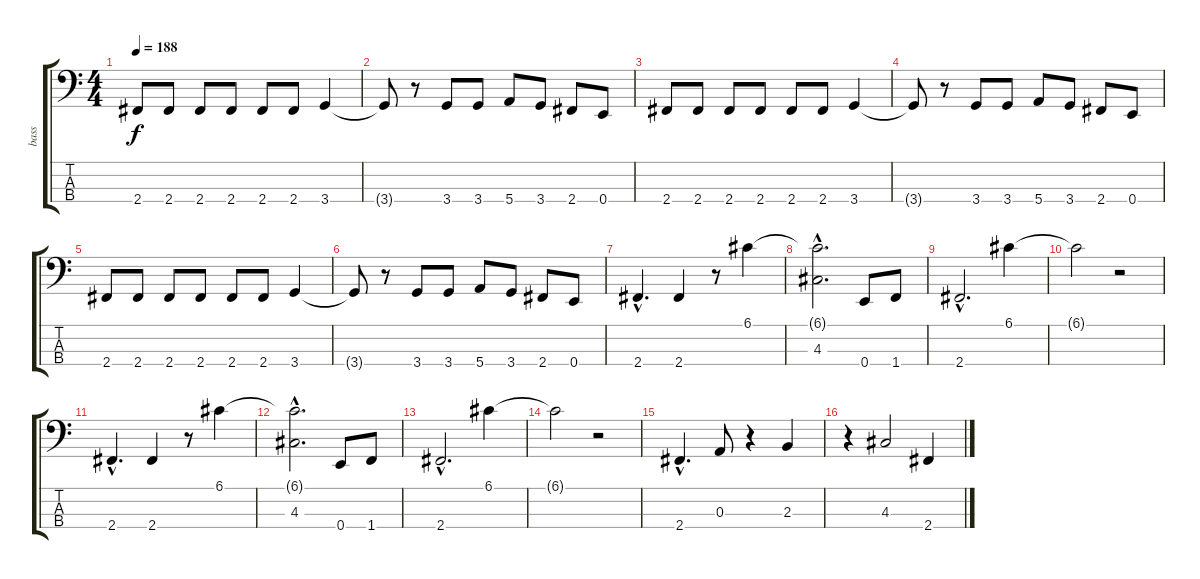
\track ("bass" "bass") {instrument acousticguitarnylon}
\staff {score tabs}
\tuning (G2 D2 A1 E1) {hide}
\ts (4 4)
\tempo 188
\clef f4
\ks c
2.4.8{dy f} 2.4.8 2.4.8 2.4.8 2.4.8 2.4.8 3.4.4 |
3.4{t}.8 r.8 3.4.8 3.4.8 5.4.8 3.4.8 2.4.8 0.4.8 |
2.4.8 2.4.8 2.4.8 2.4.8 2.4.8 2.4.8 3.4.4 |
3.4{t}.8 r.8 3.4.8 3.4.8 5.4.8 3.4.8 2.4.8 0.4.8 |
2.4.8 2.4.8 2.4.8 2.4.8 2.4.8 2.4.8 3.4.4 |
3.4{t}.8 r.8 3.4.8 3.4.8 5.4.8 3.4.8 2.4.8 0.4.8 |
2.4{hac}.4{d} 2.4.4 r.8 6.1.4 |
(6.1{hac t} 4.3{hac}).2{d} 0.4.8 1.4.8 |
2.4{hac}.2{d} 6.1.4 |
6.1{t}.2 r.2 |
2.4{hac}.4{d} 2.4.4 r.8 6.1.4 |
(6.1{hac t} 4.3{hac}).2{d} 0.4.8 1.4.8 |
2.4{hac}.2{d} 6.1.4 |
6.1{t}.2 r.2 |
2.4{hac}.4{d} 0.3.8 r.4 2.3.4 |
r.4 4.3.2 2.4.4
